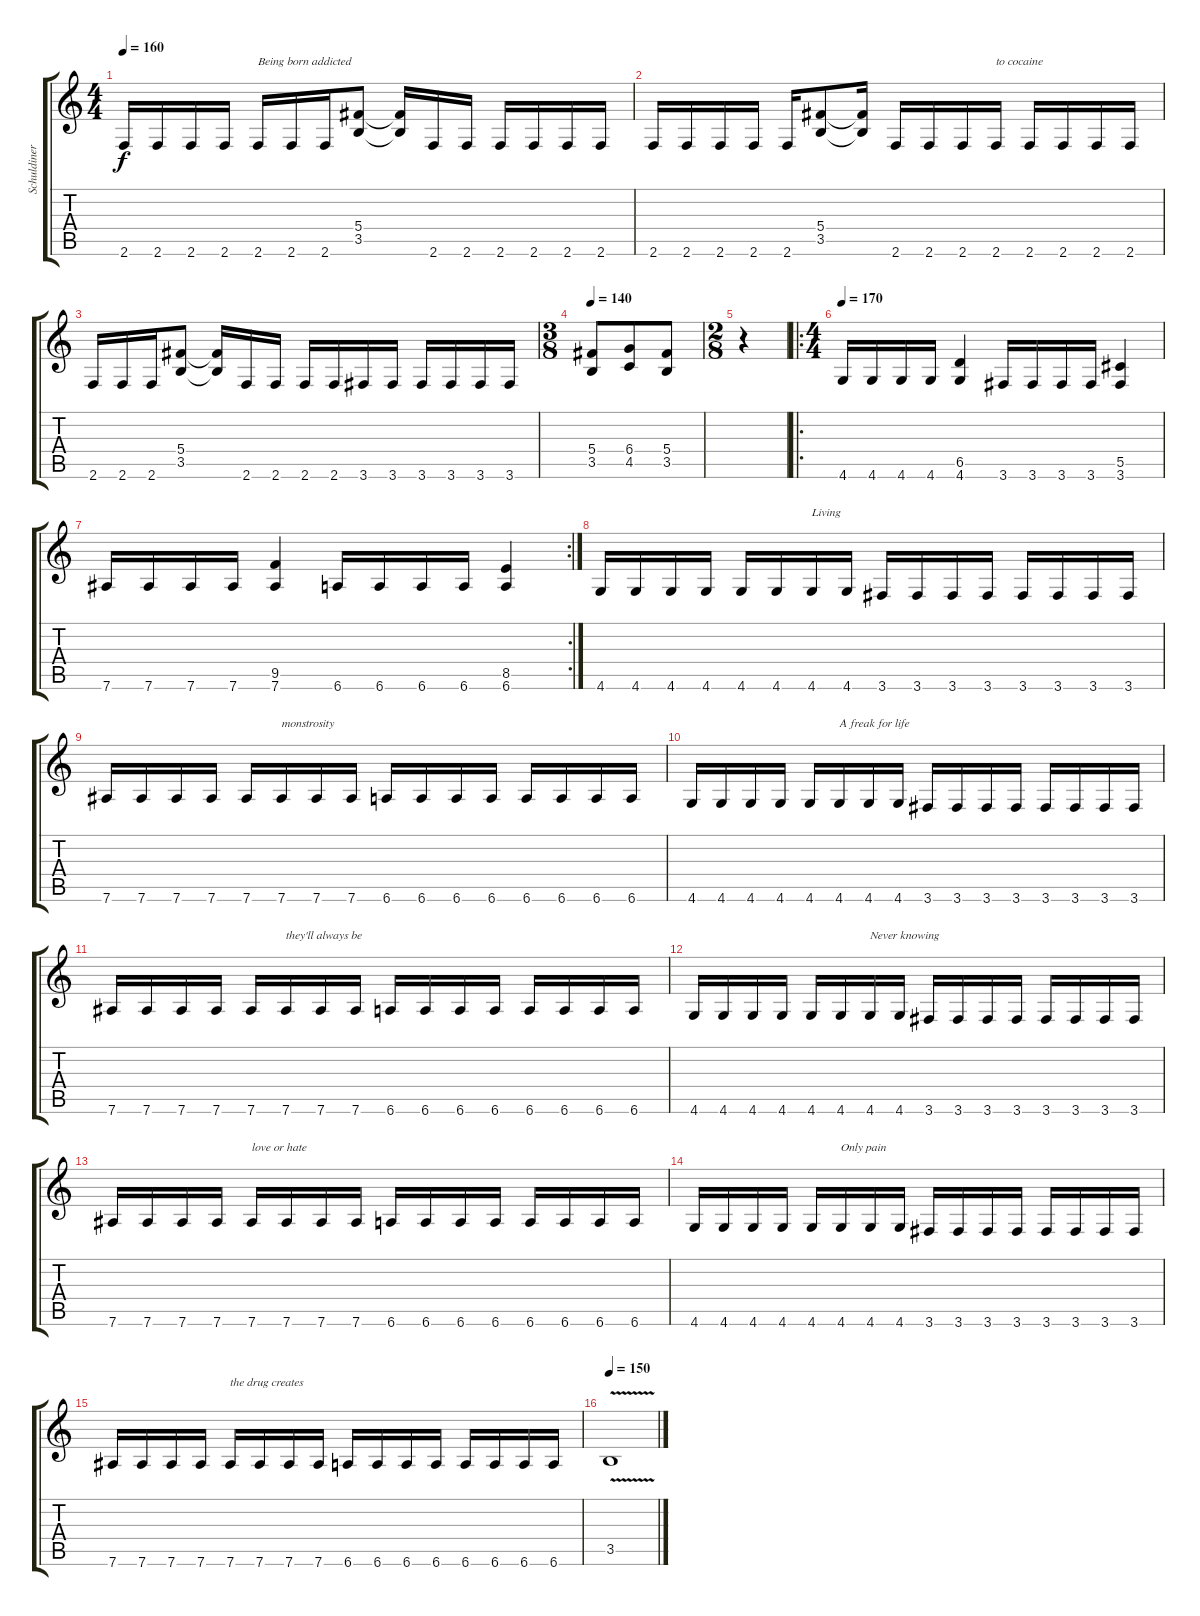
\track ("Schuldiner" "Schuldiner") {instrument distortionguitar}
\staff {score tabs}
\tuning (Eb4 Bb3 Gb3 Db3 Ab2 Eb2) {hide}
\ts (4 4)
\tempo 160
\clef g2
\ks c
2.6.16{dy f} 2.6.16 2.6.16 2.6.16 2.6.16{txt "Being born addicted"} 2.6.16 2.6.16 (5.4 3.5).8 (5.4{t} 3.5{t}).16 2.6.16 2.6.16 2.6.16 2.6.16 2.6.16 2.6.16 |
2.6.16 2.6.16 2.6.16 2.6.16 2.6.16 (5.4 3.5).8 (5.4{t} 3.5{t}).16 2.6.16 2.6.16 2.6.16 2.6.16{txt "to cocaine"} 2.6.16 2.6.16 2.6.16 2.6.16 |
2.6.16 2.6.16 2.6.16 (5.4 3.5).8 (5.4{t} 3.5{t}).16 2.6.16 2.6.16 2.6.16 2.6.16 3.6.16 3.6.16 3.6.16 3.6.16 3.6.16 3.6.16 |
\ts (3 8)
\tempo 140
(5.4 3.5).8 (6.4 4.5).8 (5.4 3.5).8 |
\ts (2 8)
r.4 |
\ro
\ts (4 4)
\tempo 170
4.6.16 4.6.16 4.6.16 4.6.16 (6.5 4.6).4 3.6.16 3.6.16 3.6.16 3.6.16 (5.5 3.6).4 |
\rc 2
7.6.16 7.6.16 7.6.16 7.6.16 (9.5 7.6).4 6.6.16 6.6.16 6.6.16 6.6.16 (8.5 6.6).4 |
4.6.16 4.6.16 4.6.16 4.6.16 4.6.16 4.6.16 4.6.16{txt "Living"} 4.6.16 3.6.16 3.6.16 3.6.16 3.6.16 3.6.16 3.6.16 3.6.16 3.6.16 |
7.6.16 7.6.16 7.6.16 7.6.16 7.6.16 7.6.16{txt "monstrosity"} 7.6.16 7.6.16 6.6.16 6.6.16 6.6.16 6.6.16 6.6.16 6.6.16 6.6.16 6.6.16 |
4.6.16 4.6.16 4.6.16 4.6.16 4.6.16 4.6.16{txt "A freak for life"} 4.6.16 4.6.16 3.6.16 3.6.16 3.6.16 3.6.16 3.6.16 3.6.16 3.6.16 3.6.16 |
7.6.16 7.6.16 7.6.16 7.6.16 7.6.16 7.6.16{txt "they'll always be"} 7.6.16 7.6.16 6.6.16 6.6.16 6.6.16 6.6.16 6.6.16 6.6.16 6.6.16 6.6.16 |
4.6.16 4.6.16 4.6.16 4.6.16 4.6.16 4.6.16 4.6.16{txt "Never knowing"} 4.6.16 3.6.16 3.6.16 3.6.16 3.6.16 3.6.16 3.6.16 3.6.16 3.6.16 |
7.6.16 7.6.16 7.6.16 7.6.16 7.6.16{txt "love or hate"} 7.6.16 7.6.16 7.6.16 6.6.16 6.6.16 6.6.16 6.6.16 6.6.16 6.6.16 6.6.16 6.6.16 |
4.6.16 4.6.16 4.6.16 4.6.16 4.6.16 4.6.16{txt "Only pain"} 4.6.16 4.6.16 3.6.16 3.6.16 3.6.16 3.6.16 3.6.16 3.6.16 3.6.16 3.6.16 |
7.6.16 7.6.16 7.6.16 7.6.16 7.6.16{txt "the drug creates"} 7.6.16 7.6.16 7.6.16 6.6.16 6.6.16 6.6.16 6.6.16 6.6.16 6.6.16 6.6.16 6.6.16 |
\tempo 150
3.5{v}.1
